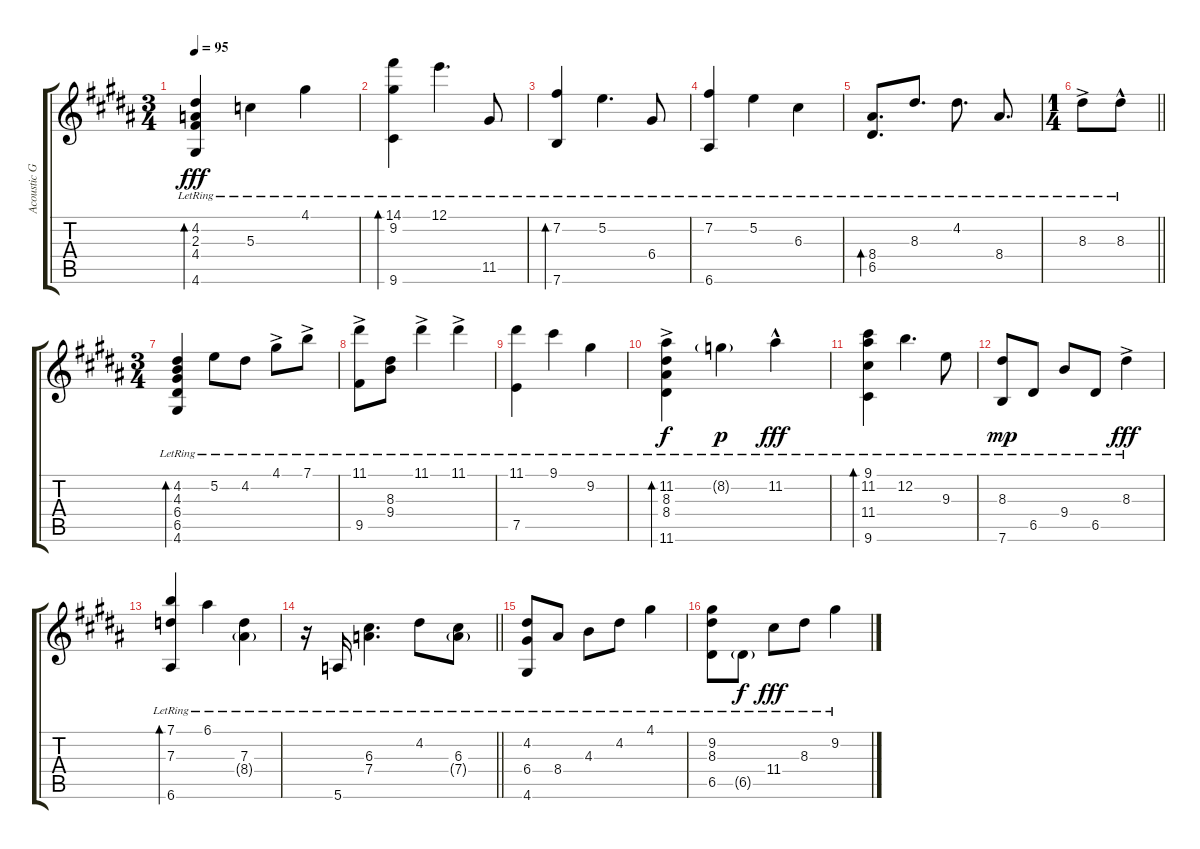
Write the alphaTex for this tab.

\track ("Acoustic Guitar" "Acoustic G") {instrument acousticguitarsteel}
\staff {score tabs}
\tuning (E4 B3 G3 D3 A2 E2) {hide}
\ts (3 4)
\tempo 95
\clef g2
\ks g#minor
(4.2{lr} 2.3{lr} 4.4{lr} 4.6{lr}).4{bd 30 dy fff} 5.3{lr}.4 4.1{lr}.4 |
(14.1{lr} 9.2{lr} 9.6{lr}).4{bd 30} 12.1{lr}.4{d} 11.5{lr}.8 |
\ks b
(7.2{lr} 7.6{lr}).4{bd 30} 5.2{lr}.4{d} 6.4{lr}.8 |
\ks g#minor
(7.2{lr} 6.6{lr}).4 5.2{lr}.4 6.3{lr}.4 |
(8.4{lr} 6.5{lr}).8{d bd 30} 8.3{lr}.8{d} 4.2{lr}.8{d} 8.4{lr}.8{d} |
\ts (1 4)
\barLineRight lightlight
8.3{ac lr}.8 8.3{hac lr}.8 |
\ts (3 4)
\ks b
(4.2{lr} 4.3{lr} 6.4{lr} 6.5{lr} 4.6{lr}).4{bd 30} 5.2{lr}.8 4.2{lr}.8 4.1{ac lr}.8 7.1{ac lr}.8 |
\ks g#minor
(11.1{ac lr} 9.5{ac lr}).8 (8.3{lr} 9.4{lr}).8 11.1{ac lr}.4 11.1{ac lr}.4 |
(11.1{lr} 7.5{lr}).4 9.1{lr}.4 9.2{lr}.4 |
(11.2{ac lr} 8.3{ac lr} 8.4{ac lr} 11.6{ac lr}).4{bd 30 dy f} 8.2{g lr}.4{dy p} 11.2{hac lr}.4{dy fff} |
\ks b
(9.1{lr} 11.2{lr} 11.4{lr} 9.6{lr}).4{bd 30} 12.2{lr}.4{d} 9.3{lr}.8 |
\ks g#minor
(8.3{lr} 7.6{lr}).8{dy mp} 6.5{lr}.8 9.4{lr}.8 6.5{lr}.8 8.3{ac lr}.4{dy fff} |
(7.1{lr} 7.3{lr} 6.6{lr}).4{bd 30} 6.1{lr}.4 (7.3{lr} 8.4{g lr}).4 |
\barLineRight lightlight
r.16 5.6{lr}.16 (6.3{lr} 7.4{lr}).4{d} 4.2{lr}.8 (6.3{lr} 7.4{g lr}).8 |
\ks b
(4.2{lr} 6.4{lr} 4.6{lr}).8 8.4{lr}.8 4.3{lr}.8 4.2{lr}.8 4.1{lr}.4 |
\ks g#minor
(9.2{lr} 8.3{lr} 6.5{lr}).8 6.5{g lr}.8{dy f} 11.4{lr}.8{dy fff} 8.3{lr}.8 9.2{lr}.4
